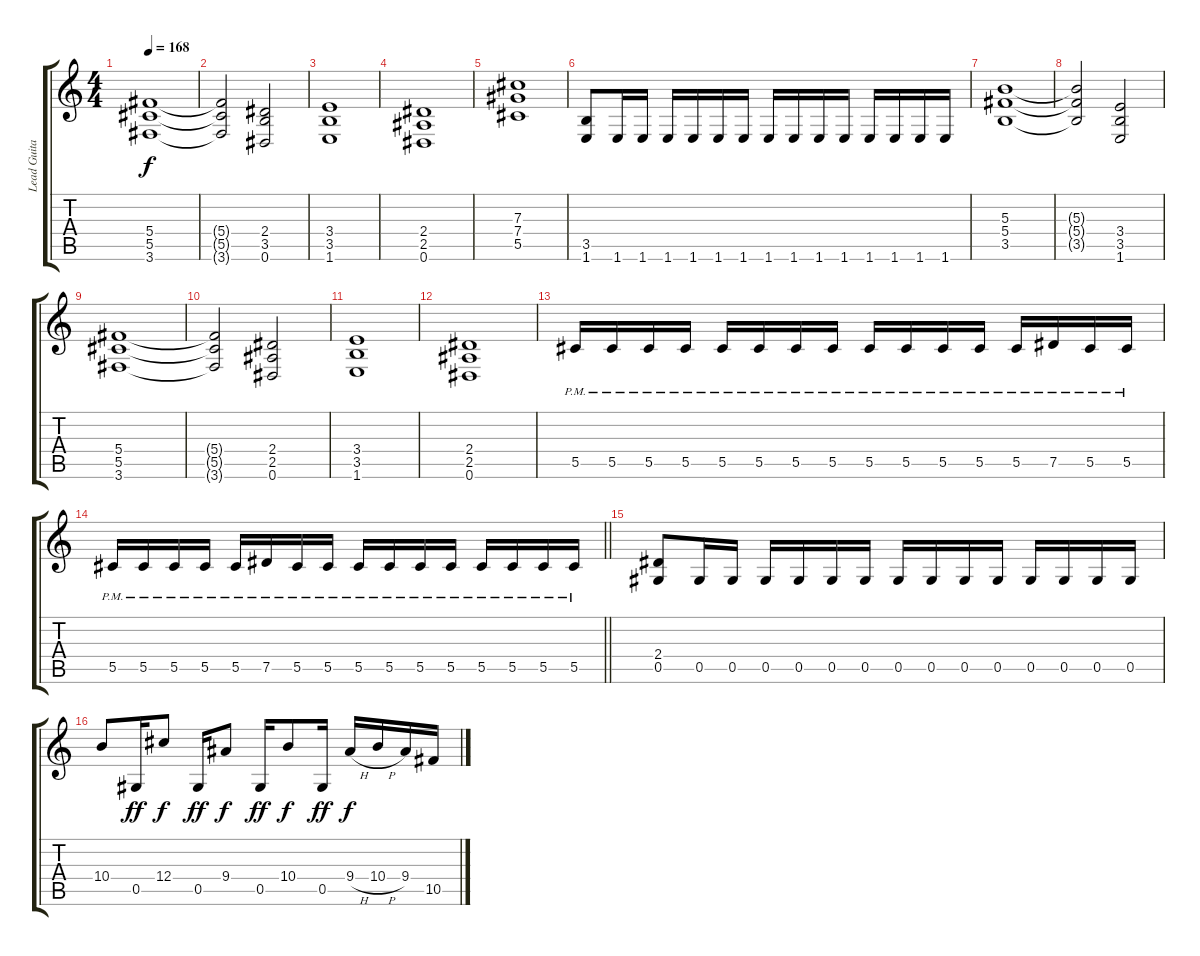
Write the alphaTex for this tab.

\track ("Lead Guitar" "Lead Guita") {instrument distortionguitar}
\staff {score tabs}
\tuning (Eb4 Bb3 Gb3 Db3 Ab2 Eb2) {hide}
\ts (4 4)
\tempo 168
\clef g2
\ks c
(5.4 5.5 3.6).1{dy f} |
(5.4{t} 5.5{t} 3.6{t}).2 (2.4 3.5 0.6).2 |
(3.4 3.5 1.6).1 |
(2.4 2.5 0.6).1 |
(7.3 7.4 5.5).1 |
(3.5 1.6).8 1.6.16 1.6.16 1.6.16 1.6.16 1.6.16 1.6.16 1.6.16 1.6.16 1.6.16 1.6.16 1.6.16 1.6.16 1.6.16 1.6.16 |
(5.3 5.4 3.5).1 |
(5.3{t} 5.4{t} 3.5{t}).2 (3.4 3.5 1.6).2 |
(5.4 5.5 3.6).1 |
(5.4{t} 5.5{t} 3.6{t}).2 (2.4 2.5 0.6).2 |
(3.4 3.5 1.6).1 |
(2.4 2.5 0.6).1 |
5.5{pm}.16 5.5{pm}.16 5.5{pm}.16 5.5{pm}.16 5.5{pm}.16 5.5{pm}.16 5.5{pm}.16 5.5{pm}.16 5.5{pm}.16 5.5{pm}.16 5.5{pm}.16 5.5{pm}.16 5.5{pm}.16 7.5{pm}.16 5.5{pm}.16 5.5{pm}.16 |
\barLineRight lightlight
5.5{pm}.16 5.5{pm}.16 5.5{pm}.16 5.5{pm}.16 5.5{pm}.16 7.5{pm}.16 5.5{pm}.16 5.5{pm}.16 5.5{pm}.16 5.5{pm}.16 5.5{pm}.16 5.5{pm}.16 5.5{pm}.16 5.5{pm}.16 5.5{pm}.16 5.5{pm}.16 |
(2.4 0.5).8 0.5.16 0.5.16 0.5.16 0.5.16 0.5.16 0.5.16 0.5.16 0.5.16 0.5.16 0.5.16 0.5.16 0.5.16 0.5.16 0.5.16 |
10.4.8 0.5.16{dy ff} 12.4.8{dy f} 0.5.16{dy ff} 9.4.8{dy f} 0.5.16{dy ff} 10.4.8{dy f} 0.5.16{dy ff} 9.4{h}.16{dy f} 10.4{h}.16 9.4.16 10.5.16
